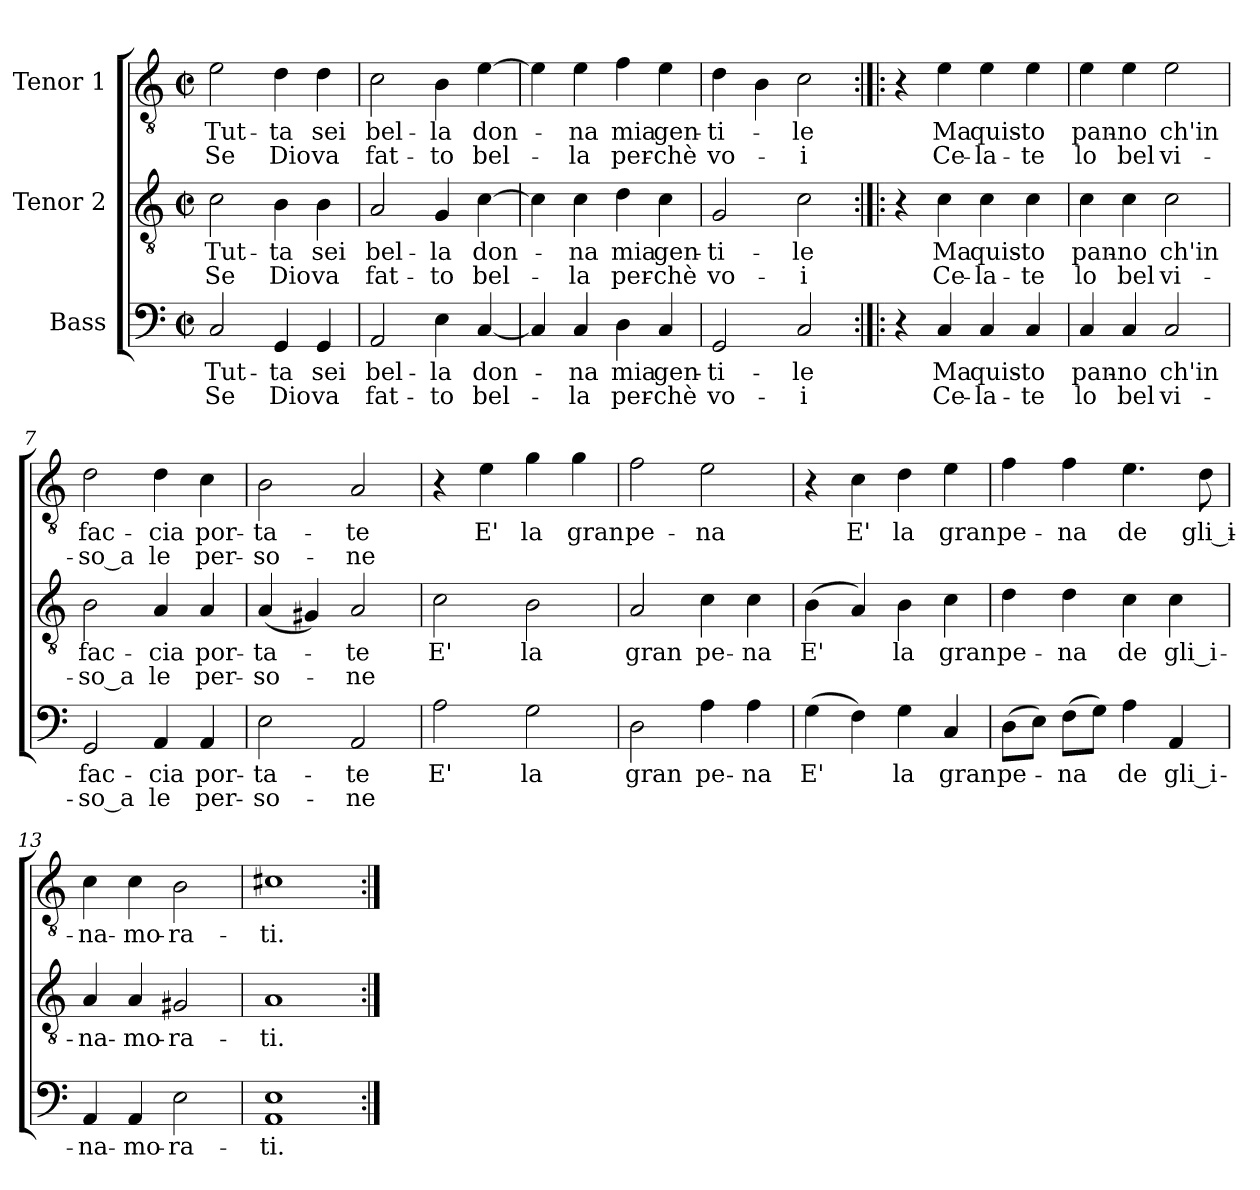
**kern	**text	**text	**kern	**text	**text	**kern	**text	**text
*part3	*part3	*part3	*part2	*part2	*part2	*part1	*part1	*part1
*staff3	*staff3	*staff3	*staff2	*staff2	*staff2	*staff1	*staff1	*staff1
*I"Bass	*	*	*I"Tenor 2	*	*	*I"Tenor 1	*	*
*clefF4	*	*	*clefGv2	*	*	*clefGv2	*	*
*k[]	*	*	*k[]	*	*	*k[]	*	*
*a:	*	*	*a:	*	*	*a:	*	*
*M2/2	*	*	*M2/2	*	*	*M2/2	*	*
*met(c|)	*	*	*met(c|)	*	*	*met(c|)	*	*
=1	=1	=1	=1	=1	=1	=1	=1	=1
2C/	Tut-	Se	2c\	Tut-	Se	2e\	Tut-	Se
4GG/	-ta	Dio	4B\	-ta	Dio	4d\	-ta	Dio
4GG/	sei	va	4B\	sei	va	4d\	sei	va
=2	=2	=2	=2	=2	=2	=2	=2	=2
2AA/	bel-	fat-	2A/	bel-	fat-	2c\	bel-	fat-
4E\	-la	-to	4G/	-la	-to	4B\	-la	-to
[4C/	don-	bel-	[4c\	don-	bel-	[4e\	don-	bel-
=3	=3	=3	=3	=3	=3	=3	=3	=3
4C/]	.	.	4c\]	.	.	4e\]	.	.
4C/	-na	-la	4c\	-na	-la	4e\	-na	-la
4D\	mia	per-	4d\	mia	per-	4f\	mia	per-
4C/	gen-	-chè	4c\	gen-	-chè	4e\	gen-	-chè
=4	=4	=4	=4	=4	=4	=4	=4	=4
2GG/	-ti-	vo-	2G/	-ti-	vo-	4d\	-ti-	vo-
.	.	.	.	.	.	4B\	.	.
2C/	-le	-i	2c\	-le	-i	2c\	-le	-i
!!LO:LB:g=z
=5:|!|:	=5:|!|:	=5:|!|:	=5:|!|:	=5:|!|:	=5:|!|:	=5:|!|:	=5:|!|:	=5:|!|:
4r	.	.	4r	.	.	4r	.	.
4C/	Ma	Ce-	4c\	Ma	Ce-	4e\	Ma	Ce-
4C/	quis-	-la-	4c\	quis-	-la-	4e\	quis-	-la-
4C/	-to	-te	4c\	-to	-te	4e\	-to	-te
=6	=6	=6	=6	=6	=6	=6	=6	=6
4C/	pan-	lo	4c\	pan-	lo	4e\	pan-	lo
4C/	-no	bel	4c\	-no	bel	4e\	-no	bel
2C/	ch'in	vi-	2c\	ch'in	vi-	2e\	ch'in	vi-
=7	=7	=7	=7	=7	=7	=7	=7	=7
2GG/	fac-	-so_a	2B\	fac-	-so_a	2d\	fac-	-so_a
4AA/	-cia	le	4A/	-cia	le	4d\	-cia	le
4AA/	por-	per-	4A/	por-	per-	4c\	por-	per-
=8	=8	=8	=8	=8	=8	=8	=8	=8
2E\	-ta-	-so-	(4A/	-ta-	-so-	2B\	-ta-	-so-
.	.	.	4G#X/)	.	.	.	.	.
2AA/	-te	-ne	2A/	-te	-ne	2A/	-te	-ne
=9	=9	=9	=9	=9	=9	=9	=9	=9
2A\	E'	.	2c\	E'	.	4r	.	.
.	.	.	.	.	.	4e\	E'	.
2G\	la	.	2B\	la	.	4g\	la	.
.	.	.	.	.	.	4g\	gran	.
!!LO:LB:g=z
=10	=10	=10	=10	=10	=10	=10	=10	=10
2D\	gran	.	2A/	gran	.	2f\	pe-	.
4A\	pe-	.	4c\	pe-	.	2e\	-na	.
4A\	-na	.	4c\	-na	.	.	.	.
=11	=11	=11	=11	=11	=11	=11	=11	=11
(4G\	E'	.	(4B\	E'	.	4r	.	.
4F\)	.	.	4A/)	.	.	4c\	E'	.
4G\	la	.	4B\	la	.	4d\	la	.
4C/	gran	.	4c\	gran	.	4e\	gran	.
=12	=12	=12	=12	=12	=12	=12	=12	=12
(8D\L	pe-	.	4d\	pe-	.	4f\	pe-	.
8E\J)	.	.	.	.	.	.	.	.
(8F\L	-na	.	4d\	-na	.	4f\	-na	.
8G\J)	.	.	.	.	.	.	.	.
4A\	de	.	4c\	de	.	4.e\	de	.
4AA/	gli_i-	.	4c\	gli_i-	.	.	.	.
.	.	.	.	.	.	8d\	gli_i-	.
=13	=13	=13	=13	=13	=13	=13	=13	=13
4AA/	-na-	.	4A/	-na-	.	4c\	-na-	.
4AA/	-mo-	.	4A/	-mo-	.	4c\	-mo-	.
2E\	-ra-	.	2G#X/	-ra-	.	2B\	-ra-	.
=14	=14	=14	=14	=14	=14	=14	=14	=14
1AA 1E	-ti.	.	1A	-ti.	.	1c#X	-ti.	.
=:|!	=:|!	=:|!	=:|!	=:|!	=:|!	=:|!	=:|!	=:|!
*-	*-	*-	*-	*-	*-	*-	*-	*-
